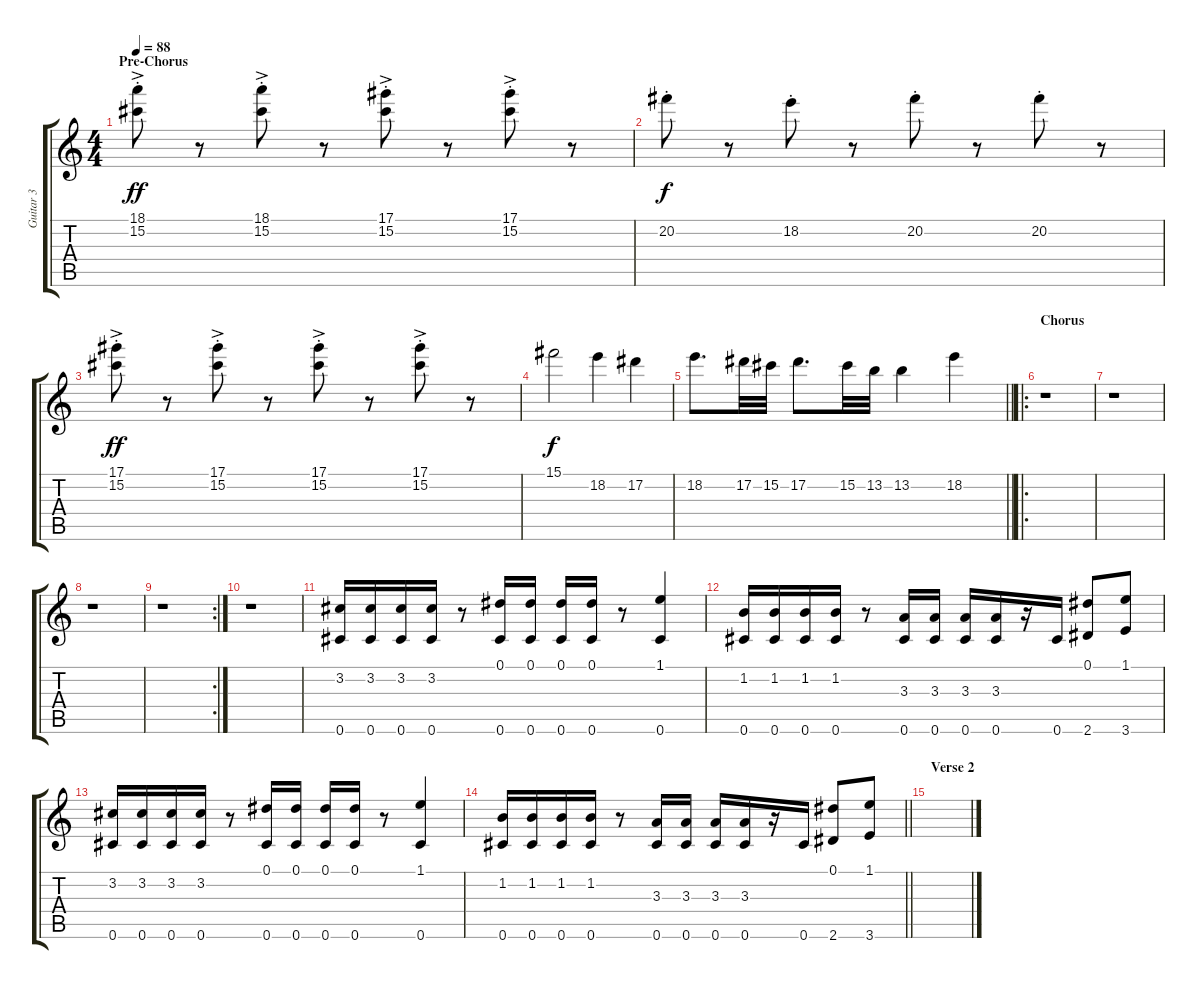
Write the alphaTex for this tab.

\track ("Guitar 3" "Guitar 3") {instrument overdrivenguitar}
\staff {score tabs}
\tuning (Eb4 Bb3 Gb3 Db3 Ab2 Db3) {hide}
\ts (4 4)
\section ("" "Pre-Chorus")
\tempo 88
\clef g2
\ks c
(18.1 15.2{ac st}).8{dy ff} r.8 (18.1 15.2{ac st}).8 r.8 (17.1 15.2{ac st}).8 r.8 (17.1 15.2{ac st}).8 r.8 |
20.2{st}.8{dy f} r.8 18.2{st}.8 r.8 20.2{st}.8 r.8 20.2{st}.8 r.8 |
(17.1{ac st} 15.2).8{dy ff} r.8 (17.1{ac st} 15.2).8 r.8 (17.1{ac st} 15.2).8 r.8 (17.1{ac st} 15.2).8 r.8 |
15.1.2{dy f} 18.2.4 17.2.4 |
\barLineRight lightlight
18.2.8{d} 17.2.32 15.2.32 17.2.8{d} 15.2.32 13.2.32 13.2.4 18.2.4 |
\ro
\section ("" "Chorus")
r.1 |
r.1 |
r.1 |
\rc 2
r.1 |
r.1 |
(3.2 0.6).16 (3.2 0.6).16 (3.2 0.6).16 (3.2 0.6).16 r.8 (0.1 0.6).16 (0.1 0.6).16 (0.1 0.6).16 (0.1 0.6).16 r.8 (1.1 0.6).4 |
(1.2 0.6).16 (1.2 0.6).16 (1.2 0.6).16 (1.2 0.6).16 r.8 (3.3 0.6).16 (3.3 0.6).16 (3.3 0.6).16 (3.3 0.6).16 r.16 0.6.16 (0.1 2.6).8 (1.1 3.6).8 |
(3.2 0.6).16 (3.2 0.6).16 (3.2 0.6).16 (3.2 0.6).16 r.8 (0.1 0.6).16 (0.1 0.6).16 (0.1 0.6).16 (0.1 0.6).16 r.8 (1.1 0.6).4 |
\barLineRight lightlight
(1.2 0.6).16 (1.2 0.6).16 (1.2 0.6).16 (1.2 0.6).16 r.8 (3.3 0.6).16 (3.3 0.6).16 (3.3 0.6).16 (3.3 0.6).16 r.16 0.6.16 (0.1 2.6).8 (1.1 3.6).8 |
\section ("" "Verse 2")
